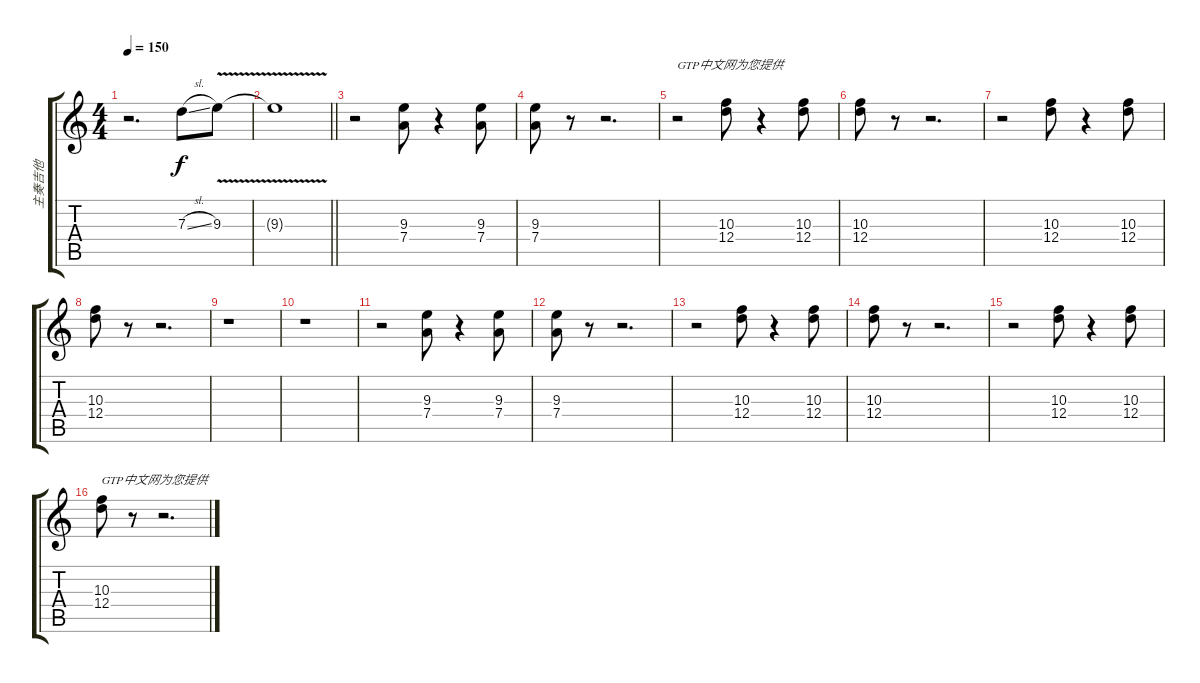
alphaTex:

\track ("主奏吉他" "主奏吉他") {instrument overdrivenguitar}
\staff {score tabs}
\tuning (E4 B3 G3 D3 A2 E2) {hide}
\ts (4 4)
\tempo 150
\clef g2
\ks c
r.2{d dy f} 7.3{sl}.8 9.3{v}.8 |
\barLineRight lightlight
9.3{t}.1 |
r.2 (9.3 7.4).8 r.4 (9.3 7.4).8 |
(9.3 7.4).8 r.8 r.2{d} |
r.2{txt "GTP中文网为您提供"} (10.3 12.4).8 r.4 (10.3 12.4).8 |
(10.3 12.4).8 r.8 r.2{d} |
r.2 (10.3 12.4).8 r.4 (10.3 12.4).8 |
(10.3 12.4).8 r.8 r.2{d} |
r.1 |
r.1 |
r.2 (9.3 7.4).8 r.4 (9.3 7.4).8 |
(9.3 7.4).8 r.8 r.2{d} |
r.2 (10.3 12.4).8 r.4 (10.3 12.4).8 |
(10.3 12.4).8 r.8 r.2{d} |
r.2 (10.3 12.4).8 r.4 (10.3 12.4).8 |
(10.3 12.4).8{txt "GTP中文网为您提供"} r.8 r.2{d}
